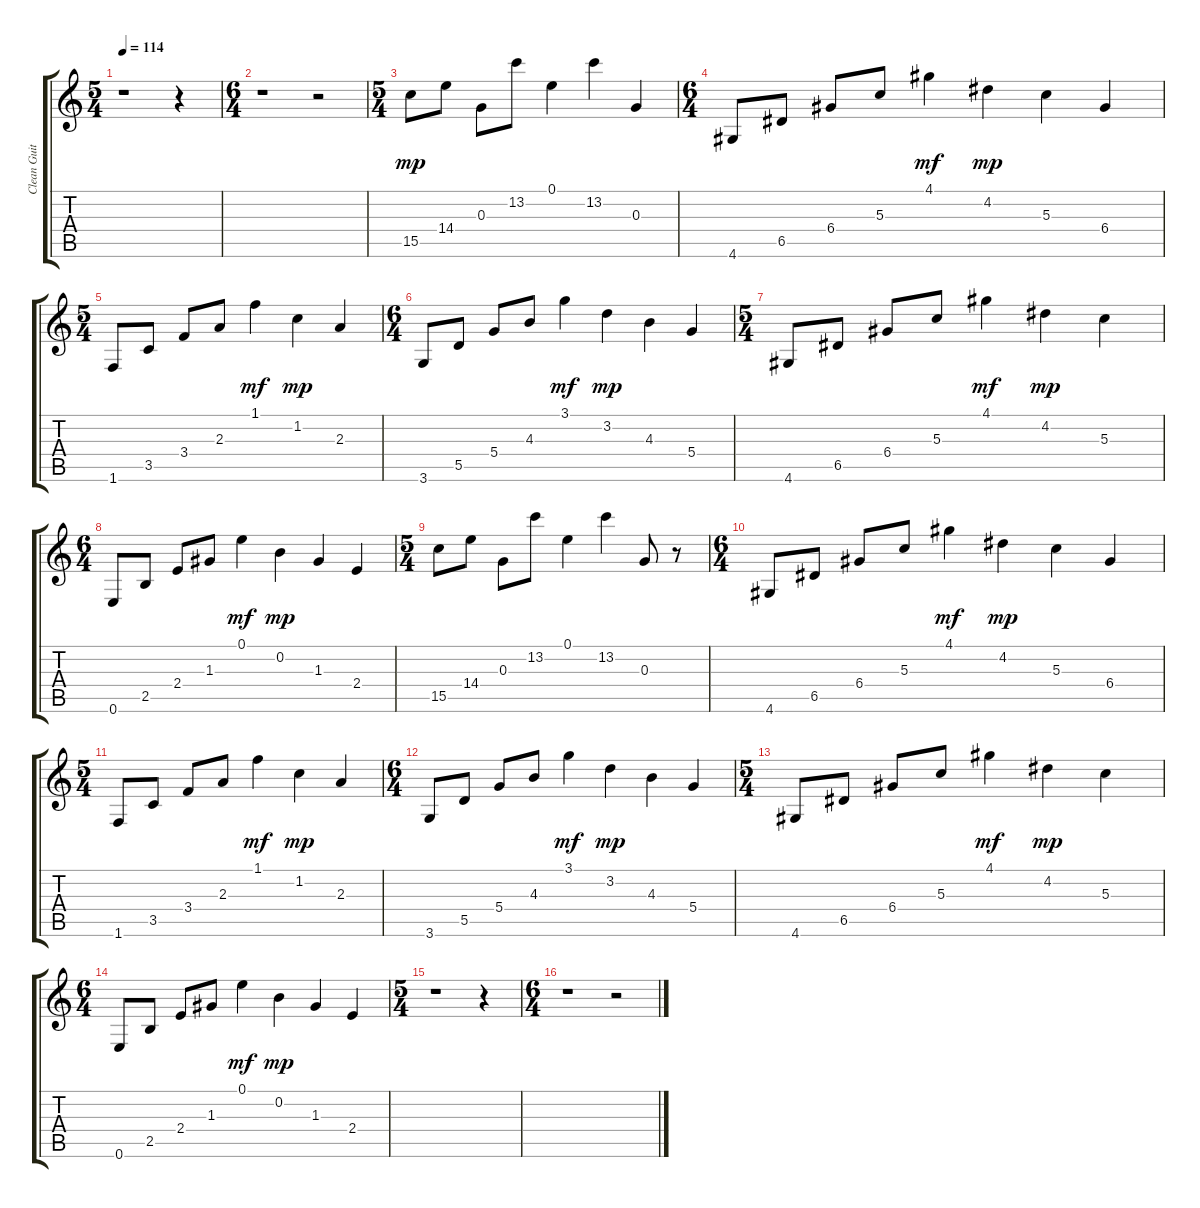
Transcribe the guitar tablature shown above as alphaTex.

\track ("Clean Guitar" "Clean Guit") {instrument electricguitarclean}
\staff {score tabs}
\tuning (E4 B3 G3 D3 A2 E2) {hide}
\ts (5 4)
\tempo 114
\clef g2
\ks c
r.1{dy mp instrument electricguitarclean} r.4 |
\ts (6 4)
r.1 r.2 |
\ts (5 4)
15.5.8 14.4.8 0.3.8 13.2.8 0.1.4 13.2.4 0.3.4 |
\ts (6 4)
4.6.8 6.5.8 6.4.8 5.3.8 4.1.4{dy mf} 4.2.4{dy mp} 5.3.4 6.4.4 |
\ts (5 4)
1.6.8 3.5.8 3.4.8 2.3.8 1.1.4{dy mf} 1.2.4{dy mp} 2.3.4 |
\ts (6 4)
3.6.8 5.5.8 5.4.8 4.3.8 3.1.4{dy mf} 3.2.4{dy mp} 4.3.4 5.4.4 |
\ts (5 4)
4.6.8 6.5.8 6.4.8 5.3.8 4.1.4{dy mf} 4.2.4{dy mp} 5.3.4 |
\ts (6 4)
0.6.8 2.5.8 2.4.8 1.3.8 0.1.4{dy mf} 0.2.4{dy mp} 1.3.4 2.4.4 |
\ts (5 4)
15.5.8 14.4.8 0.3.8 13.2.8 0.1.4 13.2.4 0.3.8 r.8 |
\ts (6 4)
4.6.8 6.5.8 6.4.8 5.3.8 4.1.4{dy mf} 4.2.4{dy mp} 5.3.4 6.4.4 |
\ts (5 4)
1.6.8 3.5.8 3.4.8 2.3.8 1.1.4{dy mf} 1.2.4{dy mp} 2.3.4 |
\ts (6 4)
3.6.8 5.5.8 5.4.8 4.3.8 3.1.4{dy mf} 3.2.4{dy mp} 4.3.4 5.4.4 |
\ts (5 4)
4.6.8 6.5.8 6.4.8 5.3.8 4.1.4{dy mf} 4.2.4{dy mp} 5.3.4 |
\ts (6 4)
0.6.8 2.5.8 2.4.8 1.3.8 0.1.4{dy mf} 0.2.4{dy mp} 1.3.4 2.4.4 |
\ts (5 4)
r.1 r.4 |
\ts (6 4)
r.1 r.2
